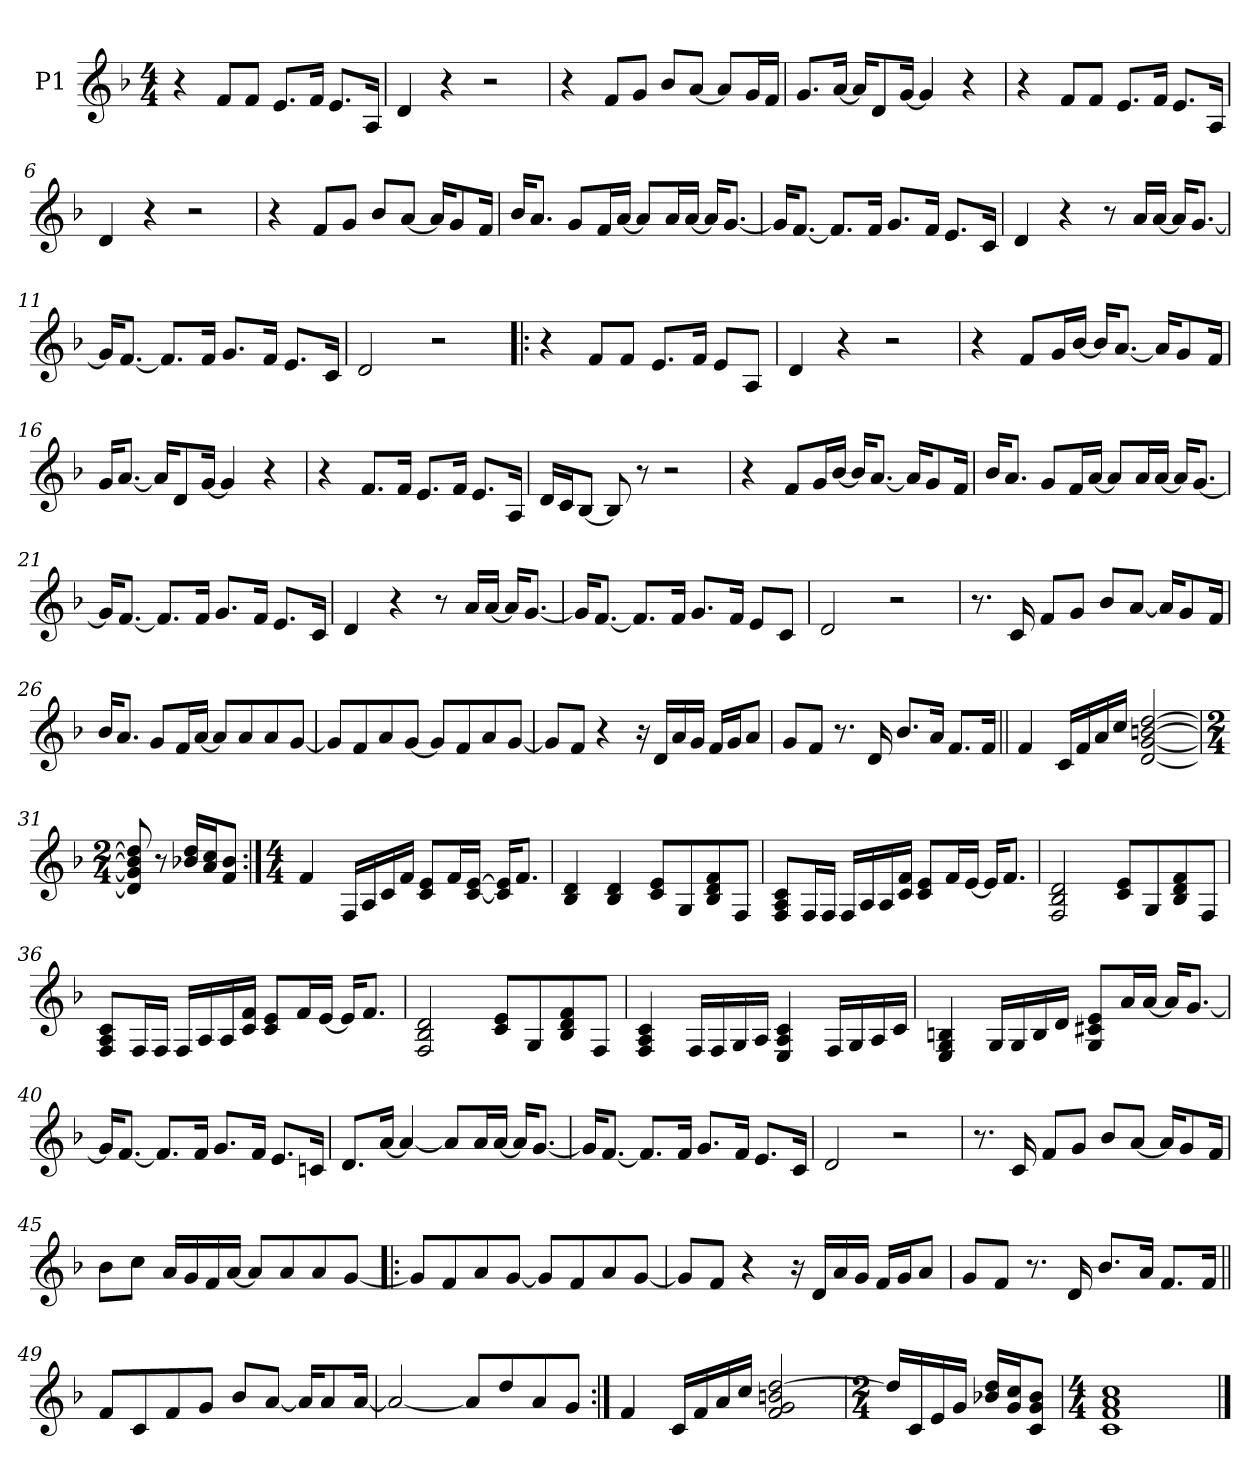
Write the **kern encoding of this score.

**kern
*part1
*staff1
*I"P1
*clefG2
*k[b-]
*F:
*M4/4
*MM72
=1
4r
8f/L
8f/J
8.e/L
16f/Jk
8.e/L
16A/Jk
=2
4d/
4r
2r
=3
4r
8f/L
8g/J
8b-/L
[<8a/J
8a/L]
16g/L
16f/JJ
=4
8.g/L
[<16a/Jk
16a/KL]
8d/
[<16g/Jk
4g/]
4r
!!LO:LB:g=z
=5
4r
8f/L
8f/J
8.e/L
16f/Jk
8.e/L
16A/Jk
=6
4d/
4r
2r
=7
4r
8f/L
8g/J
8b-/L
[<8a/J
16a/KL]
8g/
16f/Jk
=8
16b-/KL
8.a/J
8g/L
16f/L
[<16a/JJ
8a/L]
16a/L
[<16a/JJ
16a/KL]
[<8.g/J
!!LO:LB:g=z
=9
16g/KL]
[<8.f/J
8.f/L]
16f/Jk
8.g/L
16f/Jk
8.e/L
16c/Jk
=10
4d/
4r
8r
16a/LL
[<16a/JJ
16a/KL]
[<8.g/J
=11
16g/KL]
[<8.f/J
8.f/L]
16f/Jk
8.g/L
16f/Jk
8.e/L
16c/Jk
=12
2d/
2r
!!LO:LB:g=z
=13!|:
4r
8f/L
8f/J
8.e/L
16f/Jk
8e/L
8A/J
=14
4d/
4r
2r
=15
4r
8f/L
16g/L
[<16b-/JJ
16b-/KL]
[<8.a/J
16a/KL]
8g/
16f/Jk
=16
16g/KL
[<8.a/J
16a/KL]
8d/
[<16g/Jk
4g/]
4r
!!LO:LB:g=z
=17
4r
8.f/L
16f/Jk
8.e/L
16f/Jk
8.e/L
16A/Jk
=18
16d/LL
16c/J
[<8B-/J
8B-/]
8r
2r
=19
4r
8f/L
16g/L
[<16b-/JJ
16b-/KL]
[<8.a/J
16a/KL]
8g/
16f/Jk
=20
16b-/KL
8.a/J
8g/L
16f/L
[<16a/JJ
8a/L]
16a/L
[<16a/JJ
16a/KL]
[<8.g/J
!!LO:LB:g=z
=21
16g/KL]
[<8.f/J
8.f/L]
16f/Jk
8.g/L
16f/Jk
8.e/L
16c/Jk
=22
4d/
4r
8r
16a/LL
[<16a/JJ
16a/KL]
[<8.g/J
=23
16g/KL]
[<8.f/J
8.f/L]
16f/Jk
8.g/L
16f/Jk
8e/L
8c/J
=24
2d/
2r
!!LO:LB:g=z
=25
8.r
16c/
8f/L
8g/J
8b-/L
[<8a/J
16a/KL]
8g/
16f/Jk
=26
16b-/KL
8.a/J
8g/L
16f/L
[<16a/JJ
8a/L]
8a/
8a/
[<8g/J
=27
8g/L]
8f/
8a/
[<8g/J
8g/L]
8f/
8a/
[<8g/J
=28
8g/L]
8f/J
4r
16r
16d/LL
16a/
16g/JJ
16f/LL
16g/J
8a/J
!!LO:LB:g=z
=29
8g/L
8f/J
8.r
16d/
8.b-/L
16a/Jk
8.f/L
16f/Jk
=30||
4f/
16c/LL
16f/
16a/
16cc/JJ
[<2d/ [<2g/ [>2bn/ [>2dd/
=31
*M2/4
8d/] 8g/] 8b/] 8dd/]
8r
16b-X/ 16dd/LL
16a/ 16cc/J
8f/ 8b-/J
=32:|!
*M4/4
4f/
16F/LL
16A/
16c/
16f/JJ
8c/ 8e/L
16f/L
[<16c/ [>16e/JJ
16c/] 16e/]KL
8.f/J
!!LO:LB:g=z
=33
4B-/ 4d/
4B-/ 4d/
8c/ 8e/L
8G/
8B-/ 8d/ 8f/
8F/J
=34
8F/ 8A/ 8c/L
16F/L
16F/JJ
16F/LL
16A/
16A/
16c/ 16f/JJ
8c/ 8e/L
16f/L
[<16e/JJ
16e/KL]
8.f/J
=35
2F/ 2B-/ 2d/
8c/ 8e/L
8G/
8B-/ 8d/ 8f/
8F/J
=36
8F/ 8A/ 8c/L
16F/L
16F/JJ
16F/LL
16A/
16A/
16c/ 16f/JJ
8c/ 8e/L
16f/L
[<16e/JJ
16e/KL]
8.f/J
!!LO:LB:g=z
=37
2F/ 2B-/ 2d/
8c/ 8e/L
8G/
8B-/ 8d/ 8f/
8F/J
=38
4F/ 4A/ 4c/
16F/LL
16F/
16G/
16A/JJ
4E/ 4A/ 4c/
16F/LL
16G/
16A/
16c/JJ
=39
4E/ 4G/ 4Bn/
16G/LL
16G/
16B/
16d/JJ
8G/ 8c#X/ 8e/L
16a/L
[<16a/JJ
16a/KL]
[<8.g/J
=40
16g/KL]
[<8.f/J
8.f/L]
16f/Jk
8.g/L
16f/Jk
8.e/L
16cn/Jk
!!LO:LB:g=z
=41
8.d/L
[<16a/Jk
4a/_
8a/L]
16a/L
[<16a/JJ
16a/KL]
[<8.g/J
=42
16g/KL]
[<8.f/J
8.f/L]
16f/Jk
8.g/L
16f/Jk
8.e/L
16c/Jk
=43
2d/
2r
=44
8.r
16c/
8f/L
8g/J
8b-/L
[<8a/J
16a/KL]
8g/
16f/Jk
!!LO:PB:g=z
=45
8b-\L
8cc\J
16a/LL
16g/
16f/
[<16a/JJ
8a/L]
8a/
8a/
[<8g/J
=46!|:
8g/L]
8f/
8a/
[<8g/J
8g/L]
8f/
8a/
[<8g/J
=47
8g/L]
8f/J
4r
16r
16d/LL
16a/
16g/JJ
16f/LL
16g/J
8a/J
=48
8g/L
8f/J
8.r
16d/
8.b-/L
16a/Jk
8.f/L
16f/Jk
!!LO:LB:g=z
=49||
8f/L
8c/
8f/
8g/J
8b-/L
[<8a/J
16a/KL]
8a/
[<16a/Jk
=50
2a/_
8a/L]
8dd/
8a/
8g/J
=51:|!
4f/
16c/LL
16f/
16a/
16cc/JJ
2f/ 2g/ 2bn/ [>2dd/
=52
*M2/4
16dd/LL]
16c/
16e/
16g/JJ
16b-X/ 16dd/LL
16g/ 16cc/J
8c/ 8g/ 8b-/J
=53
*M4/4
1c 1f 1a 1cc
==
*-
